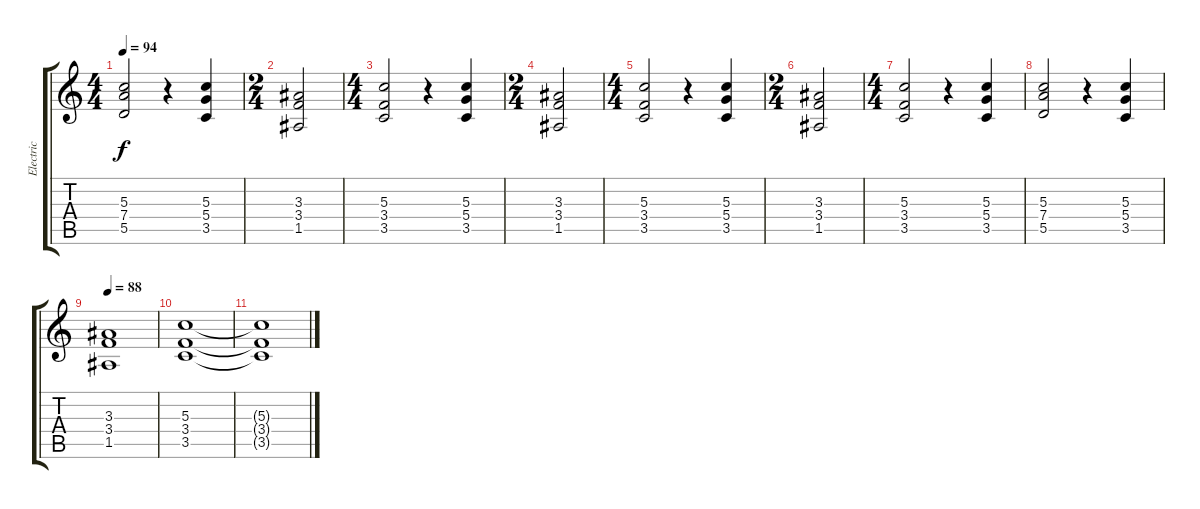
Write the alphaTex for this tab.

\track ("Electric" "Electric") {instrument overdrivenguitar}
\staff {score tabs}
\tuning (E4 B3 G3 D3 A2 E2) {hide}
\ts (4 4)
\tempo 94
\clef g2
\ks c
(5.3 7.4 5.5).2{dy f} r.4 (5.3 5.4 3.5).4 |
\ts (2 4)
(3.3 3.4 1.5).2 |
\ts (4 4)
(5.3 3.4 3.5).2 r.4 (5.3 5.4 3.5).4 |
\ts (2 4)
(3.3 3.4 1.5).2 |
\ts (4 4)
(5.3 3.4 3.5).2 r.4 (5.3 5.4 3.5).4 |
\ts (2 4)
(3.3 3.4 1.5).2 |
\ts (4 4)
(5.3 3.4 3.5).2 r.4 (5.3 5.4 3.5).4 |
(5.3 7.4 5.5).2 r.4 (5.3 5.4 3.5).4 |
\tempo 88
(3.3 3.4 1.5).1 |
(5.3 3.4 3.5).1 |
(5.3{t} 3.4{t} 3.5{t}).1
